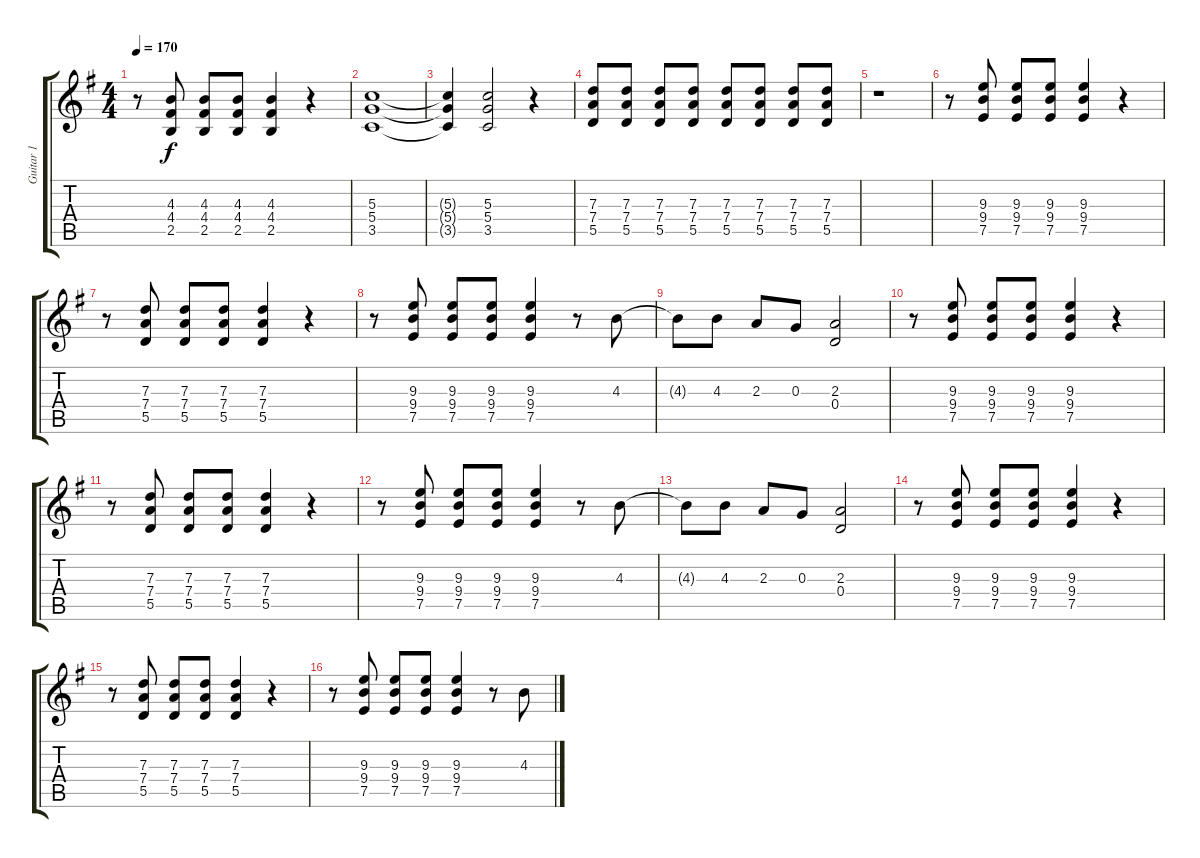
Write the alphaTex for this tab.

\track ("Guitar 1" "Guitar 1") {instrument overdrivenguitar}
\staff {score tabs}
\tuning (E4 B3 G3 D3 A2 E2) {hide}
\ts (4 4)
\tempo 170
\clef g2
\ks g
r.8{dy f} (4.3 4.4 2.5).8 (4.3 4.4 2.5).8 (4.3 4.4 2.5).8 (4.3 4.4 2.5).4 r.4 |
(5.3 5.4 3.5).1 |
(5.3{t} 5.4{t} 3.5{t}).4 (5.3 5.4 3.5).2 r.4 |
(7.3 7.4 5.5).8 (7.3 7.4 5.5).8 (7.3 7.4 5.5).8 (7.3 7.4 5.5).8 (7.3 7.4 5.5).8 (7.3 7.4 5.5).8 (7.3 7.4 5.5).8 (7.3 7.4 5.5).8 |
r.1 |
r.8 (9.3 9.4 7.5).8 (9.3 9.4 7.5).8 (9.3 9.4 7.5).8 (9.3 9.4 7.5).4 r.4 |
r.8 (7.3 7.4 5.5).8 (7.3 7.4 5.5).8 (7.3 7.4 5.5).8 (7.3 7.4 5.5).4 r.4 |
r.8 (9.3 9.4 7.5).8 (9.3 9.4 7.5).8 (9.3 9.4 7.5).8 (9.3 9.4 7.5).4 r.8 4.3.8 |
4.3{t}.8 4.3.8 2.3.8 0.3.8 (2.3 0.4).2 |
r.8 (9.3 9.4 7.5).8 (9.3 9.4 7.5).8 (9.3 9.4 7.5).8 (9.3 9.4 7.5).4 r.4 |
r.8 (7.3 7.4 5.5).8 (7.3 7.4 5.5).8 (7.3 7.4 5.5).8 (7.3 7.4 5.5).4 r.4 |
r.8 (9.3 9.4 7.5).8 (9.3 9.4 7.5).8 (9.3 9.4 7.5).8 (9.3 9.4 7.5).4 r.8 4.3.8 |
4.3{t}.8 4.3.8 2.3.8 0.3.8 (2.3 0.4).2 |
r.8 (9.3 9.4 7.5).8 (9.3 9.4 7.5).8 (9.3 9.4 7.5).8 (9.3 9.4 7.5).4 r.4 |
r.8 (7.3 7.4 5.5).8 (7.3 7.4 5.5).8 (7.3 7.4 5.5).8 (7.3 7.4 5.5).4 r.4 |
r.8 (9.3 9.4 7.5).8 (9.3 9.4 7.5).8 (9.3 9.4 7.5).8 (9.3 9.4 7.5).4 r.8 4.3.8
